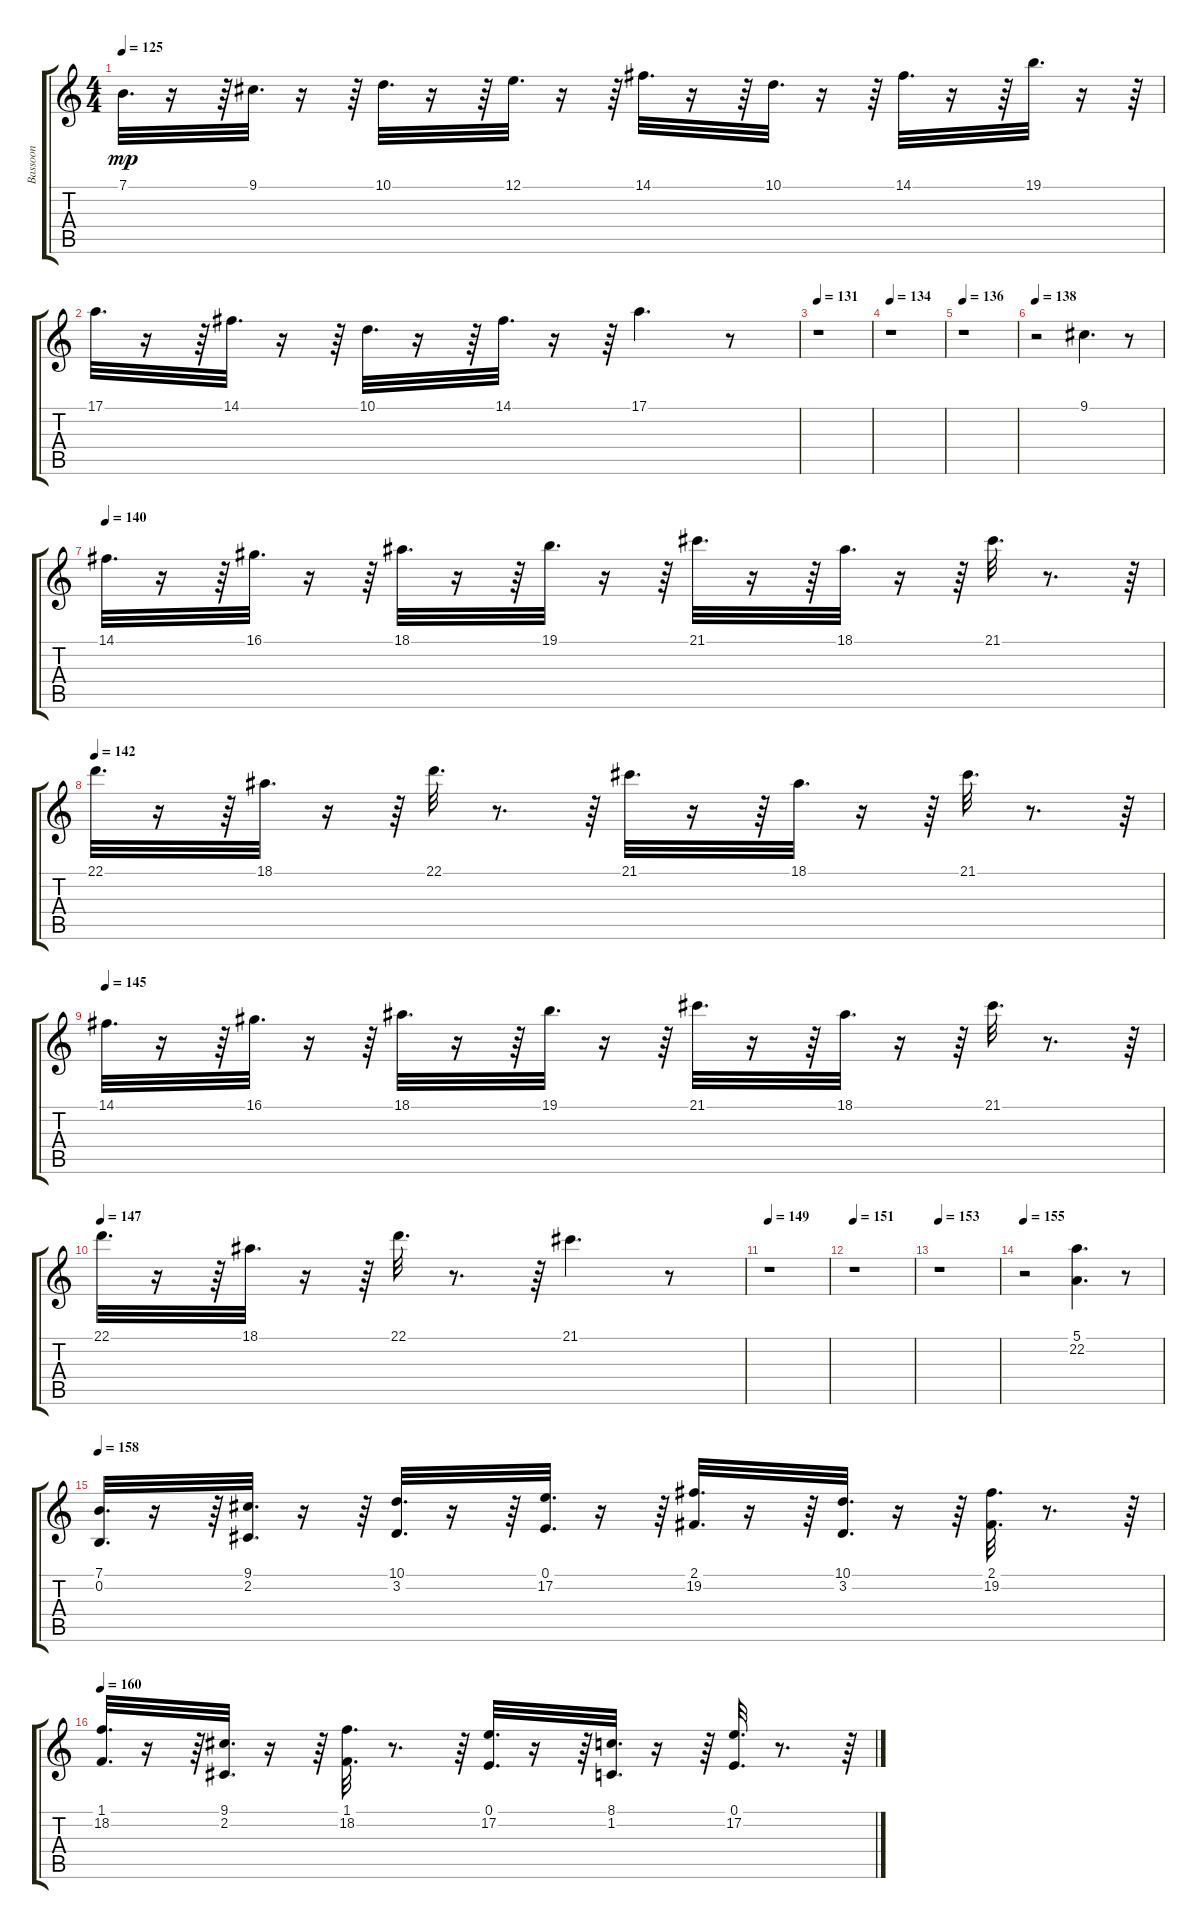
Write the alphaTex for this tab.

\track ("Bassoon" "Bassoon") {instrument bassoon}
\staff {score tabs}
\tuning (E4 B3 G3 D3 A2 E2) {hide}
\ts (4 4)
\tempo 125
\clef g2
\ks c
7.1.32{d dy mp} r.16 r.64 9.1.32{d} r.16 r.64 10.1.32{d} r.16 r.64 12.1.32{d} r.16 r.64 14.1.32{d} r.16 r.64 10.1.32{d} r.16 r.64 14.1.32{d} r.16 r.64 19.1.32{d} r.16 r.64 |
17.1.32{d} r.16 r.64 14.1.32{d} r.16 r.64 10.1.32{d} r.16 r.64 14.1.32{d} r.16 r.64 17.1.4{d} r.8 |
\tempo 131
r.1 |
\tempo 134
r.1 |
\tempo 136
r.1 |
\tempo 138
r.2 9.1.4{d} r.8 |
\tempo 140
14.1.32{d} r.16 r.64 16.1.32{d} r.16 r.64 18.1.32{d} r.16 r.64 19.1.32{d} r.16 r.64 21.1.32{d} r.16 r.64 18.1.32{d} r.16 r.64 21.1.32{d} r.8{d} r.64 |
\tempo 142
22.1.32{d} r.16 r.64 18.1.32{d} r.16 r.64 22.1.32{d} r.8{d} r.64 21.1.32{d} r.16 r.64 18.1.32{d} r.16 r.64 21.1.32{d} r.8{d} r.64 |
\tempo 145
14.1.32{d} r.16 r.64 16.1.32{d} r.16 r.64 18.1.32{d} r.16 r.64 19.1.32{d} r.16 r.64 21.1.32{d} r.16 r.64 18.1.32{d} r.16 r.64 21.1.32{d} r.8{d} r.64 |
\tempo 147
22.1.32{d} r.16 r.64 18.1.32{d} r.16 r.64 22.1.32{d} r.8{d} r.64 21.1.4{d} r.8 |
\tempo 149
r.1 |
\tempo 151
r.1 |
\tempo 153
r.1 |
\tempo 155
r.2 (5.1 22.2).4{d} r.8 |
\tempo 158
(7.1 0.2).32{d} r.16 r.64 (9.1 2.2).32{d} r.16 r.64 (10.1 3.2).32{d} r.16 r.64 (0.1 17.2).32{d} r.16 r.64 (2.1 19.2).32{d} r.16 r.64 (10.1 3.2).32{d} r.16 r.64 (2.1 19.2).32{d} r.8{d} r.64 |
\tempo 160
(1.1 18.2).32{d} r.16 r.64 (9.1 2.2).32{d} r.16 r.64 (1.1 18.2).32{d} r.8{d} r.64 (0.1 17.2).32{d} r.16 r.64 (8.1 1.2).32{d} r.16 r.64 (0.1 17.2).32{d} r.8{d} r.64
